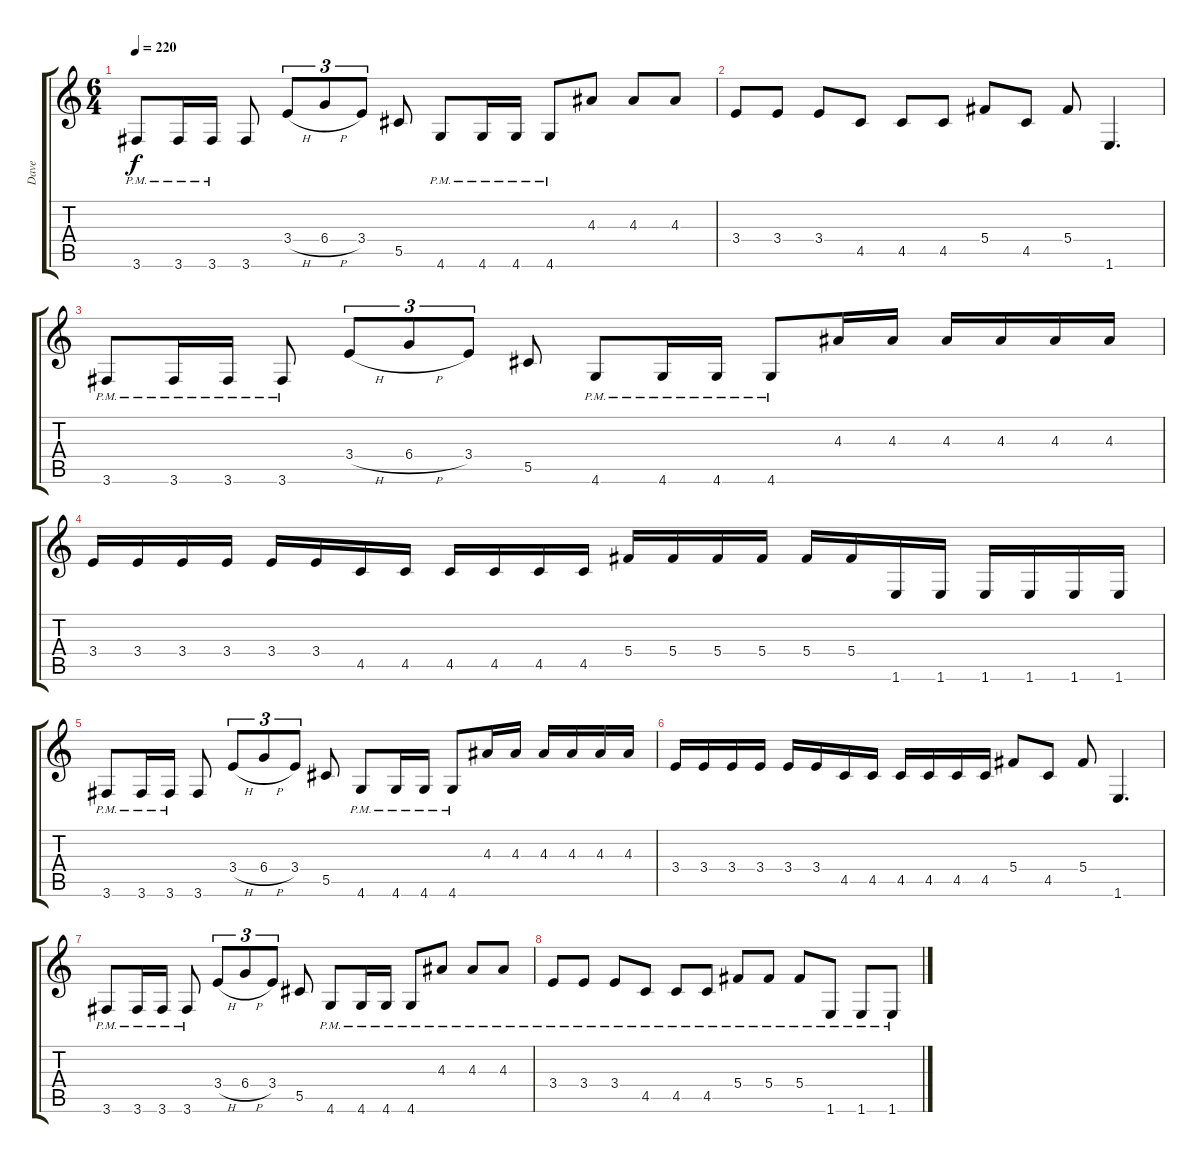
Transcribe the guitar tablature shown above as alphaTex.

\track ("Dave" "Dave") {instrument distortionguitar}
\staff {score tabs}
\tuning (Eb4 Bb3 Gb3 Db3 Ab2 Eb2) {hide}
\ts (6 4)
\tempo 220
\clef g2
\ks c
3.6{pm}.8{dy f} 3.6{pm}.16 3.6{pm}.16 3.6.8 3.4{h}.8{tu (3 2)} 6.4{h}.8{tu (3 2)} 3.4.8{tu (3 2)} 5.5.8 4.6{pm}.8 4.6{pm}.16 4.6{pm}.16 4.6{pm}.8 4.3.8 4.3.8 4.3.8 |
3.4.8 3.4.8 3.4.8 4.5.8 4.5.8 4.5.8 5.4.8 4.5.8 5.4.8 1.6.4{d} |
3.6{pm}.8 3.6{pm}.16 3.6{pm}.16 3.6{pm}.8 3.4{h}.8{tu (3 2)} 6.4{h}.8{tu (3 2)} 3.4.8{tu (3 2)} 5.5.8 4.6{pm}.8 4.6{pm}.16 4.6{pm}.16 4.6{pm}.8 4.3.16 4.3.16 4.3.16 4.3.16 4.3.16 4.3.16 |
3.4.16 3.4.16 3.4.16 3.4.16 3.4.16 3.4.16 4.5.16 4.5.16 4.5.16 4.5.16 4.5.16 4.5.16 5.4.16 5.4.16 5.4.16 5.4.16 5.4.16 5.4.16 1.6.16 1.6.16 1.6.16 1.6.16 1.6.16 1.6.16 |
3.6{pm}.8 3.6{pm}.16 3.6{pm}.16 3.6.8 3.4{h}.8{tu (3 2)} 6.4{h}.8{tu (3 2)} 3.4.8{tu (3 2)} 5.5.8 4.6{pm}.8 4.6{pm}.16 4.6{pm}.16 4.6{pm}.8 4.3.16 4.3.16 4.3.16 4.3.16 4.3.16 4.3.16 |
3.4.16 3.4.16 3.4.16 3.4.16 3.4.16 3.4.16 4.5.16 4.5.16 4.5.16 4.5.16 4.5.16 4.5.16 5.4.8 4.5.8 5.4.8 1.6.4{d} |
3.6{pm}.8 3.6{pm}.16 3.6{pm}.16 3.6{pm}.8 3.4{h}.8{tu (3 2)} 6.4{h}.8{tu (3 2)} 3.4.8{tu (3 2)} 5.5.8 4.6{pm}.8 4.6{pm}.16 4.6{pm}.16 4.6{pm}.8 4.3{pm}.8 4.3{pm}.8 4.3{pm}.8 |
3.4{pm}.8 3.4{pm}.8 3.4{pm}.8 4.5{pm}.8 4.5{pm}.8 4.5{pm}.8 5.4{pm}.8 5.4{pm}.8 5.4{pm}.8 1.6{pm}.8 1.6{pm}.8 1.6{pm}.8
